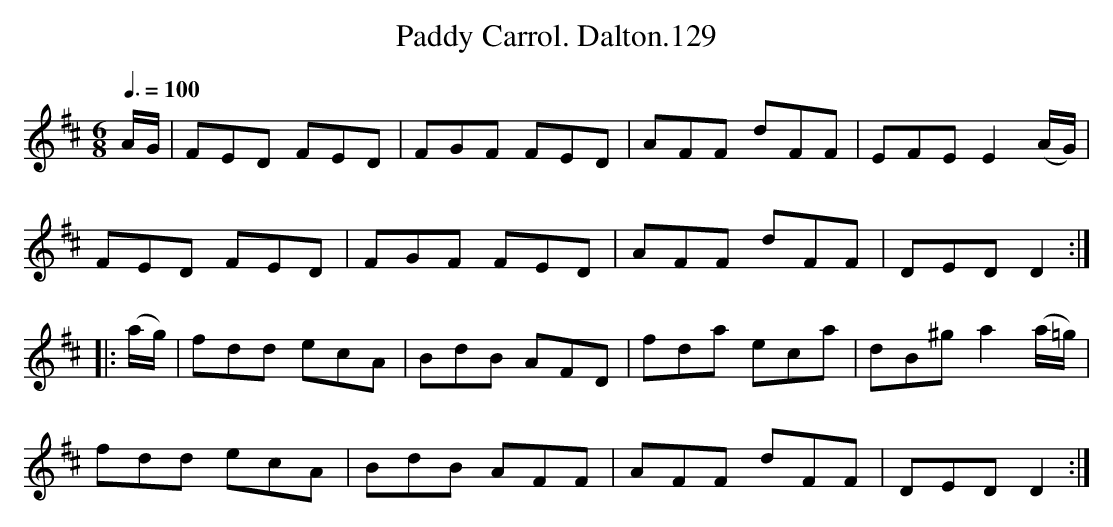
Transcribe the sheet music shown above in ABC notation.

X:1
T:Paddy Carrol. Dalton.129
M:6/8
L:1/8
Q:3/8=100
K:D
A/G/ | FED FED |FGF FED |AFF dFF |EFE E2 (A/G/) |
FED FED |FGF FED |AFF dFF | DED D2 :|
|: (a/g/) | fdd ecA |BdB AFD | fda eca | dB^g a2 (a/=g/)|
fdd ecA |BdB AFF | AFF dFF | DED D2 :|
